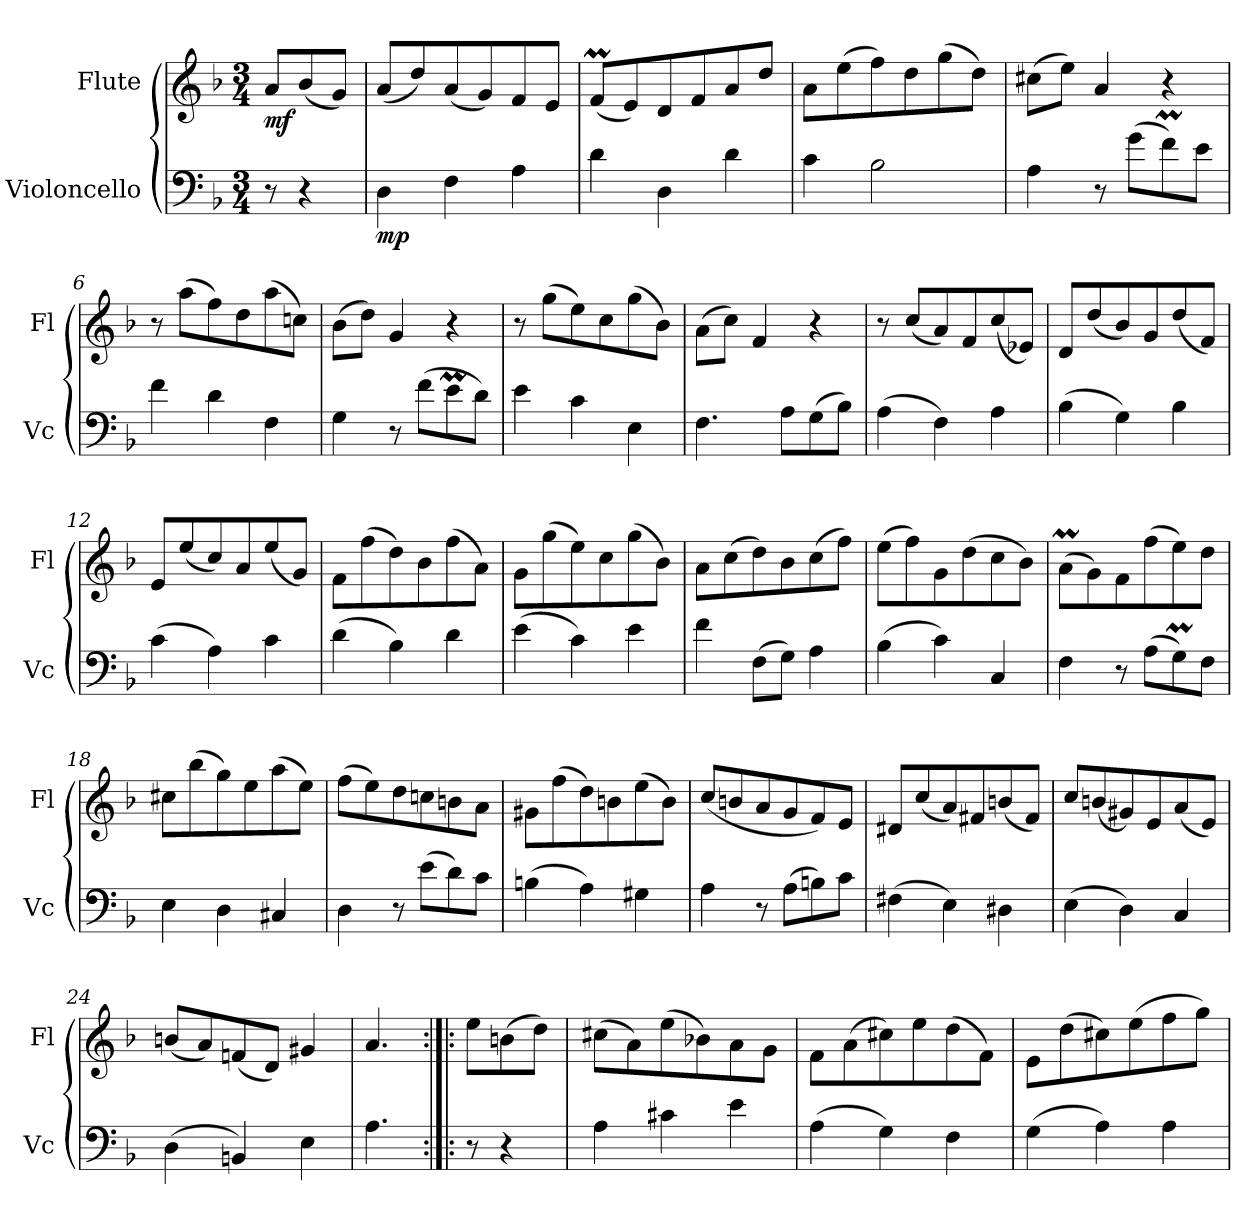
**kern	**dynam	**kern	**dynam
*part2	*part2	*part1	*part1
*staff2	*staff2	*staff1	*staff1
*I"Violoncello	*	*I"Flute	*
*I'Vc	*	*I'Fl	*
*clefF4	*	*clefG2	*
*k[b-]	*	*k[b-]	*
*F:	*	*F:	*
*M3/4	*	*M3/4	*
*MM130	*	*MM130	*
=1	=1	=1	=1
!	!	!	!LO:DY:b
8r	.	8a/L	mf
4r	.	(<8b-/	.
.	.	8g/J)	.
=2	=2	=2	=2
!	!LO:DY:b	!	!
4D\	mp	(<8a/L	.
.	.	8dd/)	.
4F\	.	(<8a/	.
.	.	8g/)	.
4A\	.	8f/	.
.	.	8e/J	.
=3	=3	=3	=3
4d\	.	(<8fM/L	.
.	.	8e/)	.
4D\	.	8d/	.
.	.	8f/	.
4d\	.	8a/	.
.	.	8dd/J	.
=4	=4	=4	=4
4c\	.	8a\L	.
.	.	(>8ee\	.
2B-\	.	8ff\)	.
.	.	8dd\	.
.	.	(>8gg\	.
.	.	8dd\J)	.
=5	=5	=5	=5
4A\	.	(>8cc#X\L	.
.	.	8ee\J)	.
8r	.	4a/	.
(>8g\L	.	.	.
8fM\)	.	4r	.
8e\J	.	.	.
!!LO:LB:g=z
=6	=6	=6	=6
4f\	.	8r	.
.	.	(>8aa\L	.
4d\	.	8ff\)	.
.	.	8dd\	.
4F\	.	(>8aa\	.
.	.	8ccn\J)	.
=7	=7	=7	=7
4G\	.	(>8b-\L	.
.	.	8dd\J)	.
8r	.	4g/	.
(>8f\L	.	.	.
8em\	.	4r	.
8d\J)	.	.	.
=8	=8	=8	=8
4e\	.	8r	.
.	.	(>8gg\L	.
4c\	.	8ee\)	.
.	.	8cc\	.
4E\	.	(>8gg\	.
.	.	8b-\J)	.
=9	=9	=9	=9
4.F\	.	(>8a\L	.
.	.	8cc\J)	.
.	.	4f/	.
8A\L	.	.	.
(>8G\	.	4r	.
8B-\J)	.	.	.
=10	=10	=10	=10
(>4A\	.	8r	.
.	.	(<8cc/L	.
4F\)	.	8a/)	.
.	.	8f/	.
4A\	.	(<8cc/	.
.	.	8e-X/J)	.
!!LO:PB:g=z
=11	=11	=11	=11
(>4B-\	.	8d/L	.
.	.	(<8dd/	.
4G\)	.	8b-/)	.
.	.	8g/	.
4B-\	.	(<8dd/	.
.	.	8f/J)	.
=12	=12	=12	=12
(>4c\	.	8e/L	.
.	.	(<8ee/	.
4A\)	.	8cc/)	.
.	.	8a/	.
4c\	.	(<8ee/	.
.	.	8g/J)	.
=13	=13	=13	=13
(>4d\	.	8f\L	.
.	.	(>8ff\	.
4B-\)	.	8dd\)	.
.	.	8b-\	.
4d\	.	(>8ff\	.
.	.	8a\J)	.
=14	=14	=14	=14
(>4e\	.	8g\L	.
.	.	(>8gg\	.
4c\)	.	8ee\)	.
.	.	8cc\	.
4e\	.	(>8gg\	.
.	.	8b-\J)	.
=15	=15	=15	=15
4f\	.	8a\L	.
.	.	(>8cc\	.
(>8F\L	.	8dd\)	.
8G\J)	.	8b-\	.
4A\	.	(>8cc\	.
.	.	8ff\J)	.
!!LO:LB:g=z
=16	=16	=16	=16
(>4B-\	.	(>8ee\L	.
.	.	8ff\)	.
4c\)	.	8g\	.
.	.	(>8dd\	.
4C/	.	8cc\	.
.	.	8b-\J)	.
=17	=17	=17	=17
4F\	.	(>8am\L	.
.	.	8g\)	.
8r	.	8f\	.
(>8A\L	.	(>8ff\	.
8GM\)	.	8ee\)	.
8F\J	.	8dd\J	.
=18	=18	=18	=18
4E\	.	8cc#X\L	.
.	.	(>8bb-\	.
4D\	.	8gg\)	.
.	.	8ee\	.
4C#X/	.	(>8aa\	.
.	.	8ee\J)	.
=19	=19	=19	=19
4D\	.	(>8ff\L	.
.	.	8ee\)	.
8r	.	8dd\	.
(>8e\L	.	8ccn\	.
8d\)	.	8bn\	.
8c\J	.	8a\J	.
=20	=20	=20	=20
(>4Bn\	.	8g#X\L	.
.	.	(>8ff\	.
4A\)	.	8dd\)	.
.	.	8bn\	.
4G#X\	.	(>8ee\	.
.	.	8b\J)	.
!!LO:LB:g=z
=21	=21	=21	=21
4A\	.	(<8cc/L	.
.	.	8bn/	.
8r	.	8a/	.
(>8A\L	.	8g/	.
8Bn\)	.	8f/)	.
8c\J	.	8e/J	.
=22	=22	=22	=22
(>4F#X\	.	8d#X/L	.
.	.	(<8cc/	.
4E\)	.	8a/)	.
.	.	8f#X/	.
4D#X\	.	(<8bn/	.
.	.	8f#/J)	.
=23	=23	=23	=23
(>4E\	.	8cc/L	.
.	.	(<8bn/	.
4D\)	.	8g#X/)	.
.	.	8e/	.
4C/	.	(<8a/	.
.	.	8e/J)	.
=24	=24	=24	=24
(>4D\	.	(<8bn/L	.
.	.	8a/)	.
4BBn/)	.	(<8fn/	.
.	.	8d/J)	.
4E\	.	4g#X/	.
=25	=25	=25	=25
4.A\	.	4.a/	.
=25X1:|!|:	=25X1:|!|:	=25X1:|!|:	=25X1:|!|:
8r	.	8ee\L	.
4r	.	(>8bn\	.
.	.	8dd\J)	.
=26	=26	=26	=26
4A\	.	(>8cc#X\L	.
.	.	8a\)	.
4c#X\	.	(>8ee\	.
.	.	8b-X\)	.
4e\	.	8a\	.
.	.	8g\J	.
!!LO:LB:g=z
=27	=27	=27	=27
(>4A\	.	8f\L	.
.	.	(>8a\	.
4G\)	.	8cc#X\)	.
.	.	8ee\	.
4F\	.	(>8dd\	.
.	.	8f\J)	.
=28	=28	=28	=28
(>4G\	.	8e\L	.
.	.	(>8dd\	.
4A\)	.	8cc#X\)	.
.	.	(>8ee\	.
4A\	.	8ff\	.
.	.	8gg\J)	.
=	=	=	=
*-	*-	*-	*-
